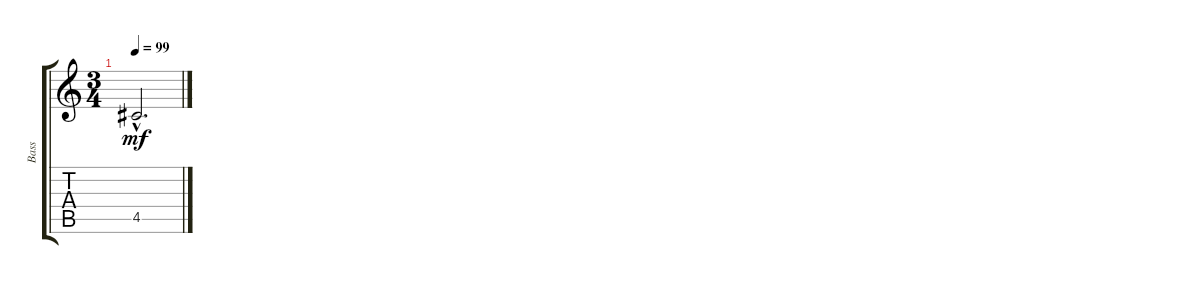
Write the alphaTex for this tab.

\track ("Bass" "Bass") {instrument electricbassfinger}
\staff {score tabs}
\tuning (E4 B3 G3 D3 A2 E2) {hide}
\ts (3 4)
\tempo 99
\clef g2
\ks c
4.5{hac}.2{d dy mf}
